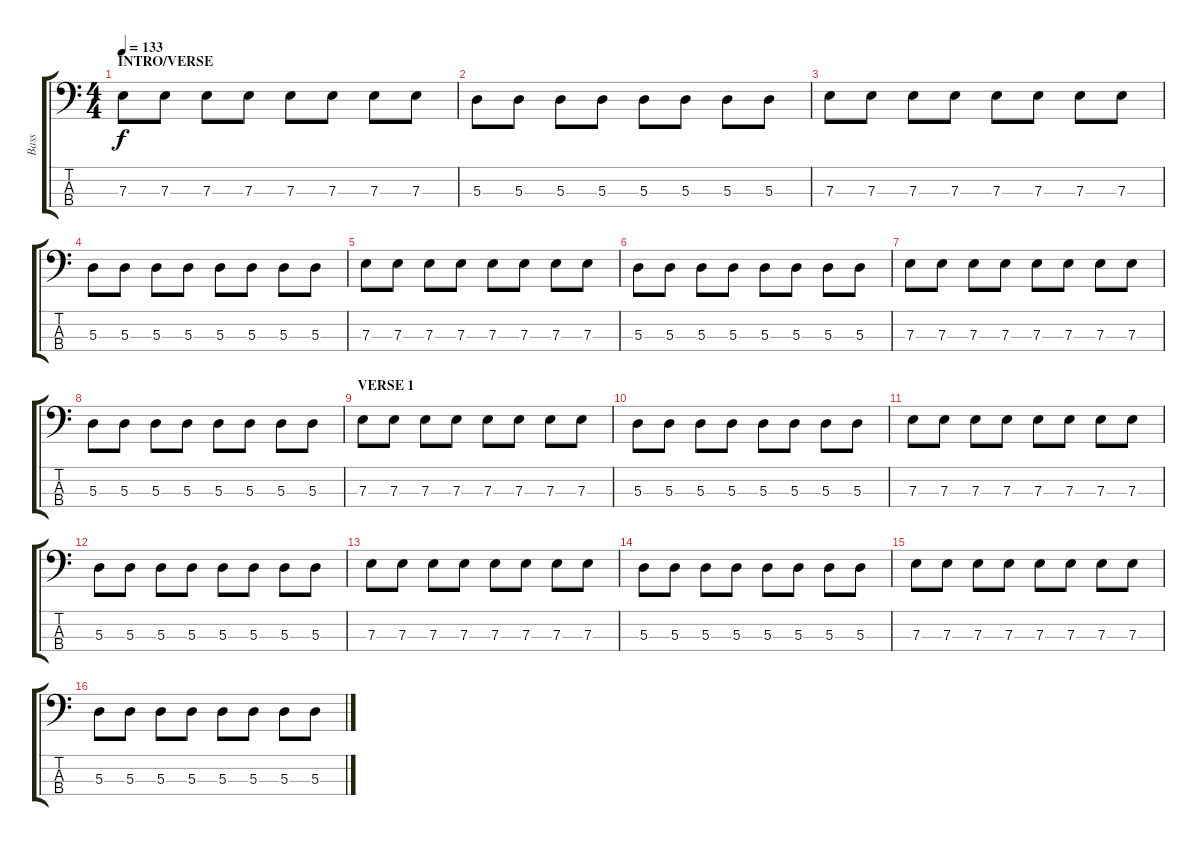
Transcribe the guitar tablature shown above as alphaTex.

\track ("Bass" "Bass") {instrument electricbassfinger}
\staff {score tabs}
\tuning (G2 D2 A1 E1) {hide}
\ts (4 4)
\section ("" "INTRO/VERSE")
\tempo 133
\clef f4
\ks c
7.3.8{dy f instrument electricbassfinger} 7.3.8 7.3.8 7.3.8 7.3.8 7.3.8 7.3.8 7.3.8 |
5.3.8 5.3.8 5.3.8 5.3.8 5.3.8 5.3.8 5.3.8 5.3.8 |
7.3.8 7.3.8 7.3.8 7.3.8 7.3.8 7.3.8 7.3.8 7.3.8 |
5.3.8 5.3.8 5.3.8 5.3.8 5.3.8 5.3.8 5.3.8 5.3.8 |
7.3.8 7.3.8 7.3.8 7.3.8 7.3.8 7.3.8 7.3.8 7.3.8 |
5.3.8 5.3.8 5.3.8 5.3.8 5.3.8 5.3.8 5.3.8 5.3.8 |
7.3.8 7.3.8 7.3.8 7.3.8 7.3.8 7.3.8 7.3.8 7.3.8 |
5.3.8 5.3.8 5.3.8 5.3.8 5.3.8 5.3.8 5.3.8 5.3.8 |
\section ("" "VERSE 1")
7.3.8 7.3.8 7.3.8 7.3.8 7.3.8 7.3.8 7.3.8 7.3.8 |
5.3.8 5.3.8 5.3.8 5.3.8 5.3.8 5.3.8 5.3.8 5.3.8 |
7.3.8 7.3.8 7.3.8 7.3.8 7.3.8 7.3.8 7.3.8 7.3.8 |
5.3.8 5.3.8 5.3.8 5.3.8 5.3.8 5.3.8 5.3.8 5.3.8 |
7.3.8 7.3.8 7.3.8 7.3.8 7.3.8 7.3.8 7.3.8 7.3.8 |
5.3.8 5.3.8 5.3.8 5.3.8 5.3.8 5.3.8 5.3.8 5.3.8 |
7.3.8 7.3.8 7.3.8 7.3.8 7.3.8 7.3.8 7.3.8 7.3.8 |
5.3.8 5.3.8 5.3.8 5.3.8 5.3.8 5.3.8 5.3.8 5.3.8
